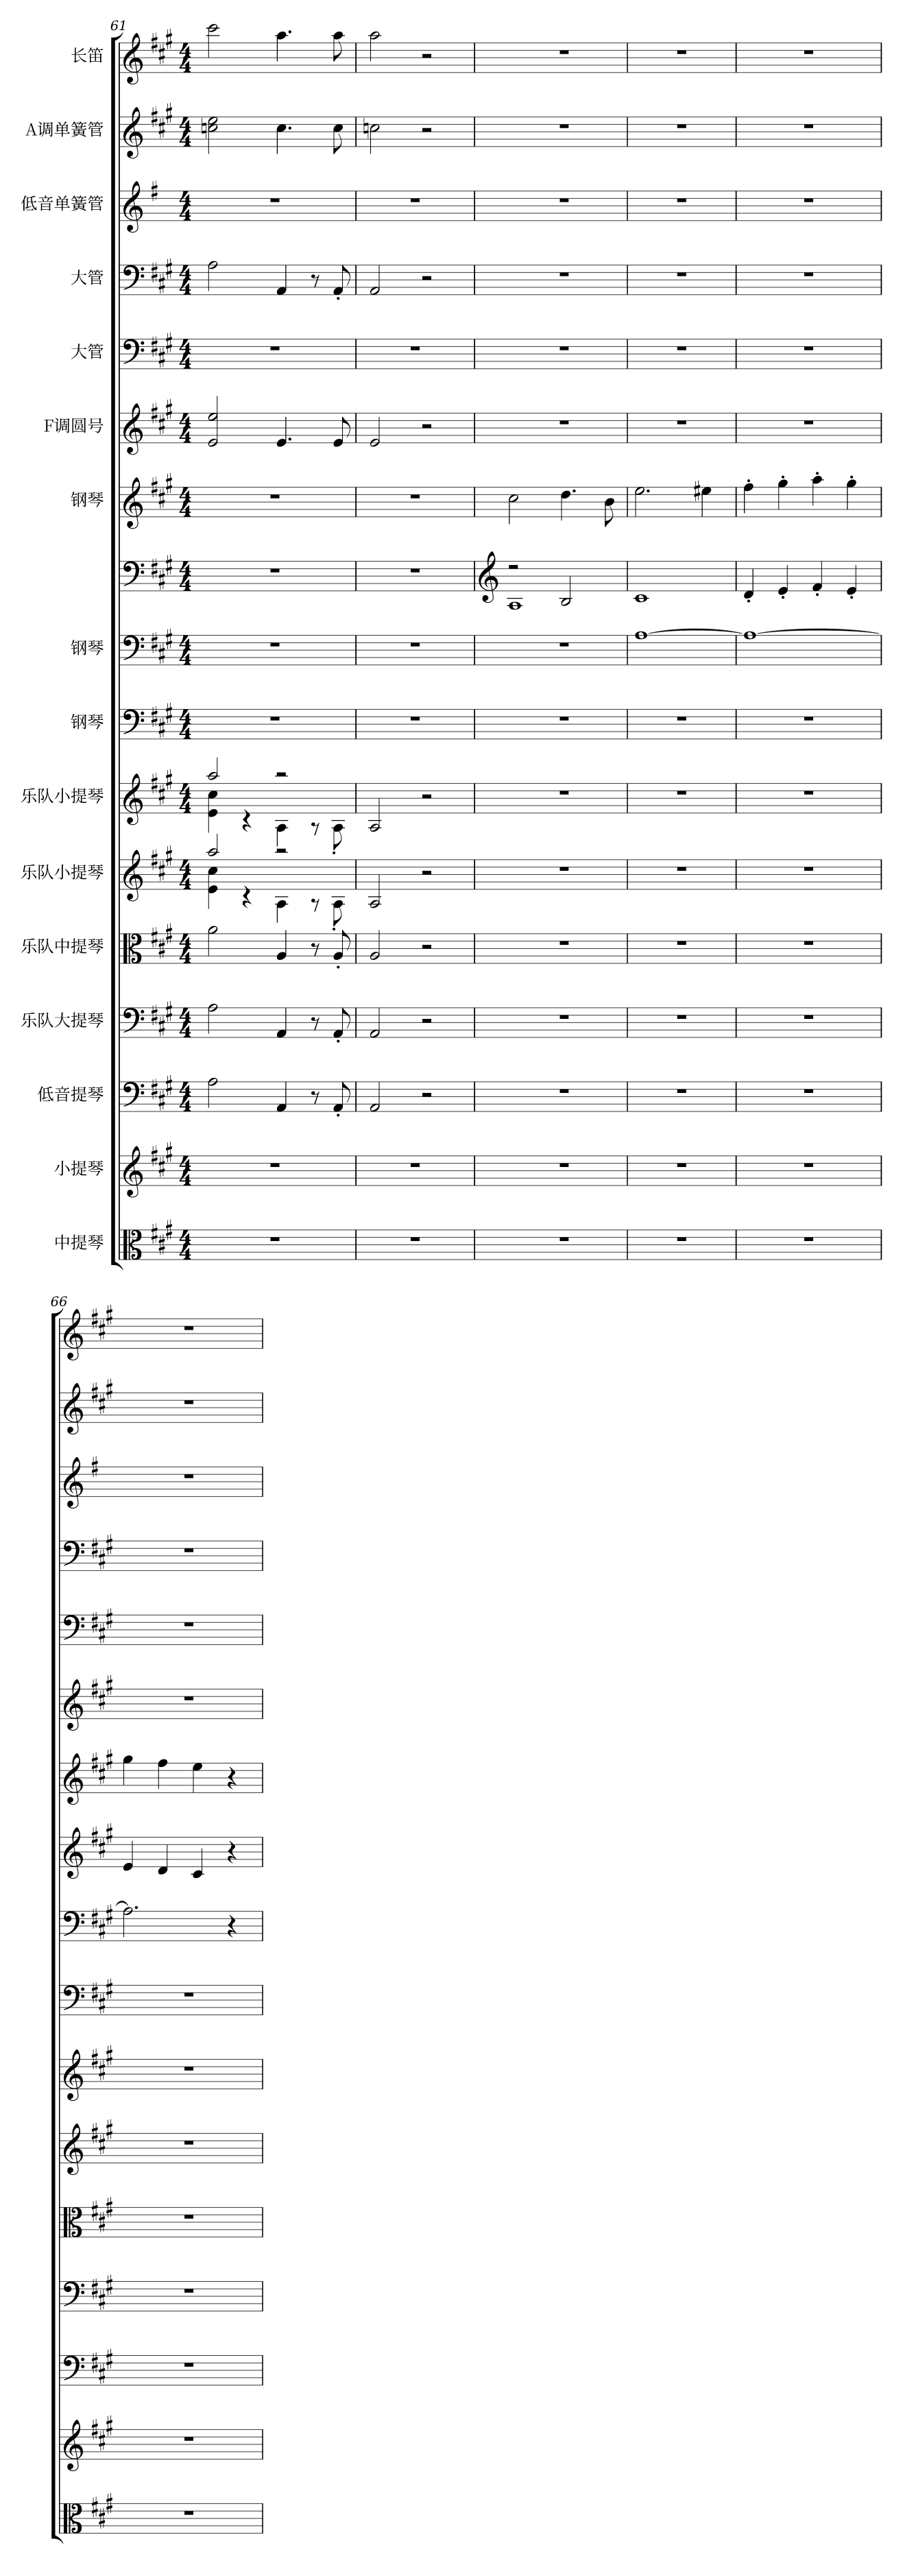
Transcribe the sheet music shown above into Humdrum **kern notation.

**kern	**kern	**kern	**kern	**kern	**kern	**kern	**kern	**kern	**kern	**kern	**kern	**kern	**kern	**kern	**kern	**kern
*part16	*part15	*part14	*part13	*part12	*part11	*part10	*part9	*part8	*part8	*part7	*part6	*part5	*part4	*part3	*part2	*part1
*staff17	*staff16	*staff15	*staff14	*staff13	*staff12	*staff11	*staff10	*staff9	*staff8	*staff7	*staff6	*staff5	*staff4	*staff3	*staff2	*staff1
*I"中提琴	*I"小提琴	*I"低音提琴	*I"乐队大提琴	*I"乐队中提琴	*I"乐队小提琴	*I"乐队小提琴	*I"钢琴	*I"钢琴	*	*I"钢琴	*I"F调圆号	*I"大管	*I"大管	*I"低音单簧管	*I"A调单簧管	*I"长笛
*clefC3	*clefG2	*clefF4	*clefF4	*clefC3	*clefG2	*clefG2	*clefF4	*clefF4	*clefF4	*clefG2	*clefG2	*clefF4	*clefF4	*clefG2	*clefG2	*clefG2
*	*	*ITrd7c12	*	*	*	*	*	*	*	*	*ITrd4c7	*	*	*ITrd8c14	*ITrd2c3	*
*k[f#c#g#]	*k[f#c#g#]	*k[f#c#g#]	*k[f#c#g#]	*k[f#c#g#]	*k[f#c#g#]	*k[f#c#g#]	*k[f#c#g#]	*k[f#c#g#]	*k[f#c#g#]	*k[f#c#g#]	*k[f#c#]	*k[f#c#g#]	*k[f#c#g#]	*k[f#]	*k[f#c#g#d#a#e#]	*k[f#c#g#]
*M4/4	*M4/4	*M4/4	*M4/4	*M4/4	*M4/4	*M4/4	*M4/4	*M4/4	*M4/4	*M4/4	*M4/4	*M4/4	*M4/4	*M4/4	*M4/4	*M4/4
*MM232	*MM232	*MM232	*MM232	*MM232	*MM232	*MM232	*MM232	*MM232	*MM232	*MM232	*MM232	*MM232	*MM232	*MM232	*MM232	*MM232
=61	=61	=61	=61	=61	=61	=61	=61	=61	=61	=61	=61	=61	=61	=61	=61	=61
*	*	*	*	*	*^	*^	*	*	*	*	*	*	*	*	*	*
1r	1r	2AA\	2A\	2a\	2aa/	4e\ 4cc#\	2aa/	4e\ 4cc#\	1r	1r	1r	1r	2A/ 2a/	1r	2A\	1r	2an\ 2cc#\	2ccc#\
.	.	.	.	.	.	4r	.	4r	.	.	.	.	.	.	.	.	.	.
.	.	4AAA/	4AA/	4A/	2r	4A\	2r	4A\	.	.	.	.	4.A/	.	4AA/	.	4.a\	4.aa\
.	.	8r	8r	8r	.	8r	.	8r	.	.	.	.	.	.	8r	.	.	.
.	.	8AAA'/	8AA'/	8A'/	.	8A'\	.	8A'\	.	.	.	.	8A/	.	8AA'/	.	8a\	8aa\
*	*	*	*	*	*v	*v	*	*	*	*	*	*	*	*	*	*	*	*
*	*	*	*	*	*	*v	*v	*	*	*	*	*	*	*	*	*	*
=62	=62	=62	=62	=62	=62	=62	=62	=62	=62	=62	=62	=62	=62	=62	=62	=62
*	*	*	*	*	*	*	*	*	*	*	*	*	*	*	*	*MM226
1r	1r	2AAA/	2AA/	2A/	2A/	2A/	1r	1r	1r	1r	2A/	1r	2AA/	1r	2an\	2aa\
.	.	2r	2r	2r	2r	2r	.	.	.	.	2r	.	2r	.	2r	2r
=63	=63	=63	=63	=63	=63	=63	=63	=63	=63	=63	=63	=63	=63	=63	=63	=63
*	*	*	*	*	*	*	*	*	*clefG2	*	*	*	*	*	*	*
*	*	*	*	*	*	*	*	*	*	*	*	*	*	*	*	*MM252
*	*	*	*	*	*	*	*	*	*^	*	*	*	*	*	*	*
1r	1r	1r	1r	1r	1r	1r	1r	1r	2r	1A	2cc#\	1r	1r	1r	1r	1r	1r
.	.	.	.	.	.	.	.	.	2B/	.	4.dd\	.	.	.	.	.	.
.	.	.	.	.	.	.	.	.	.	.	8b\	.	.	.	.	.	.
*	*	*	*	*	*	*	*	*	*v	*v	*	*	*	*	*	*	*
!!LO:PB:g=z
=64	=64	=64	=64	=64	=64	=64	=64	=64	=64	=64	=64	=64	=64	=64	=64	=64
1r	1r	1r	1r	1r	1r	1r	1r	[1A	1c#	2.ee\	1r	1r	1r	1r	1r	1r
.	.	.	.	.	.	.	.	.	.	4ee#X\	.	.	.	.	.	.
=65	=65	=65	=65	=65	=65	=65	=65	=65	=65	=65	=65	=65	=65	=65	=65	=65
1r	1r	1r	1r	1r	1r	1r	1r	1A_	4d'/	4ff#'\	1r	1r	1r	1r	1r	1r
.	.	.	.	.	.	.	.	.	4e'/	4gg#'\	.	.	.	.	.	.
.	.	.	.	.	.	.	.	.	4f#'/	4aa'\	.	.	.	.	.	.
.	.	.	.	.	.	.	.	.	4e'/	4gg#'\	.	.	.	.	.	.
=66	=66	=66	=66	=66	=66	=66	=66	=66	=66	=66	=66	=66	=66	=66	=66	=66
1r	1r	1r	1r	1r	1r	1r	1r	2.A\]	4e/	4gg#\	1r	1r	1r	1r	1r	1r
.	.	.	.	.	.	.	.	.	4d/	4ff#\	.	.	.	.	.	.
.	.	.	.	.	.	.	.	.	4c#/	4ee\	.	.	.	.	.	.
.	.	.	.	.	.	.	.	4r	4r	4r	.	.	.	.	.	.
=	=	=	=	=	=	=	=	=	=	=	=	=	=	=	=	=
*-	*-	*-	*-	*-	*-	*-	*-	*-	*-	*-	*-	*-	*-	*-	*-	*-
